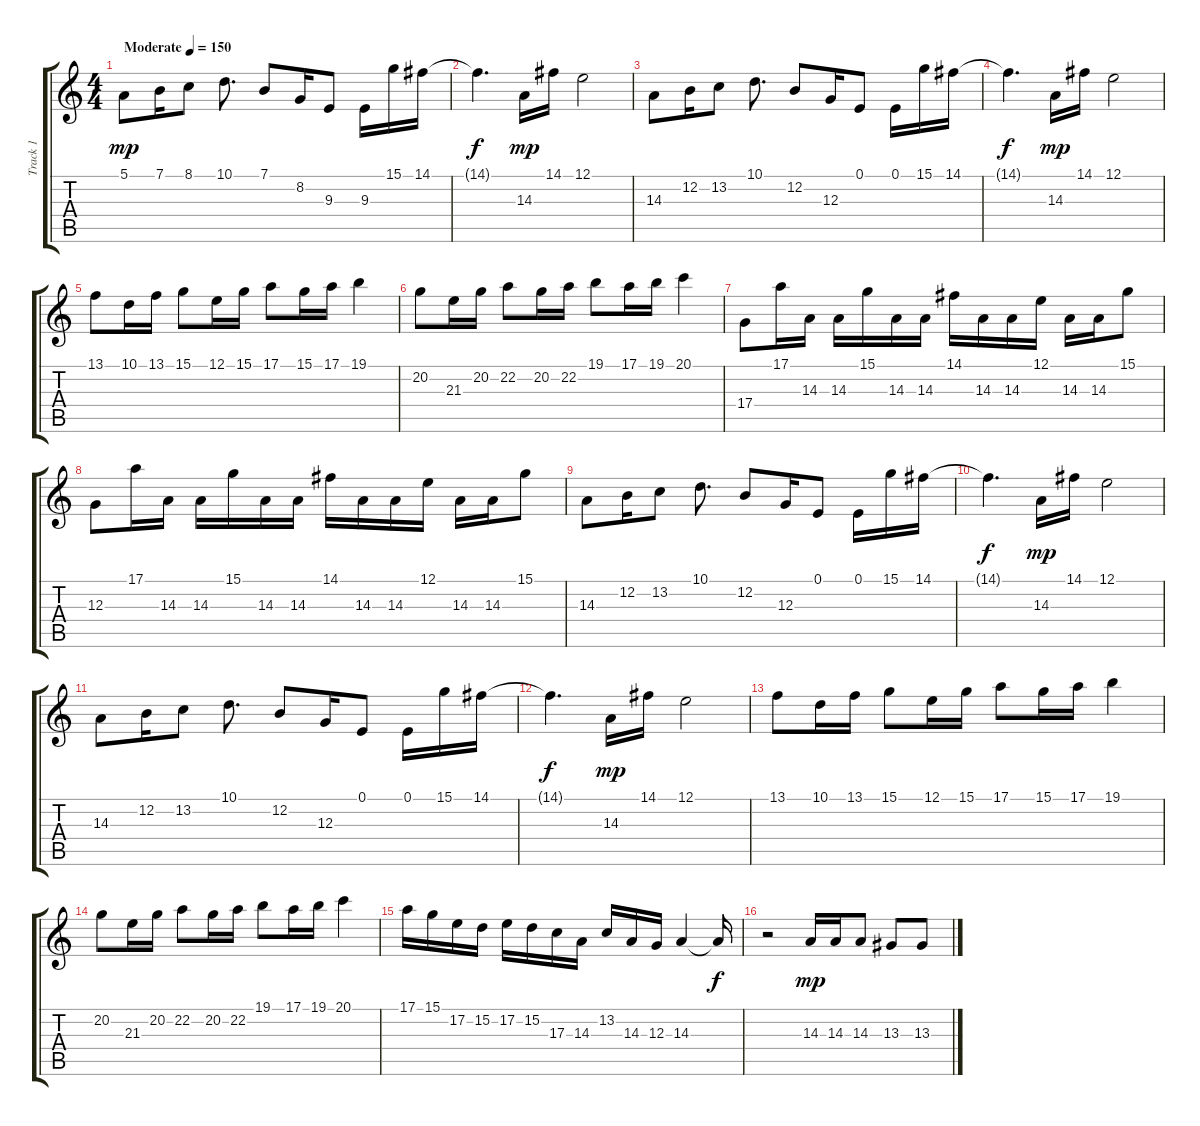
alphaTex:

\track ("Track 1" "Track 1") {instrument lead1square}
\staff {score tabs}
\tuning (E4 B3 G3 D3 A2 E2) {hide}
\ts (4 4)
\tempo (150 "Moderate")
\clef g2
\ks c
5.1.8{dy mp instrument lead1square} 7.1.16 8.1.8 10.1.8{d} 7.1.8 8.2.16 9.3.8 9.3.16 15.1.16 14.1.16 |
14.1{t}.4{d dy f} 14.3.16{dy mp} 14.1.16 12.1.2 |
14.3.8 12.2.16 13.2.8 10.1.8{d} 12.2.8 12.3.16 0.1.8 0.1.16 15.1.16 14.1.16 |
14.1{t}.4{d dy f} 14.3.16{dy mp} 14.1.16 12.1.2 |
13.1.8 10.1.16 13.1.16 15.1.8 12.1.16 15.1.16 17.1.8 15.1.16 17.1.16 19.1.4 |
20.2.8 21.3.16 20.2.16 22.2.8 20.2.16 22.2.16 19.1.8 17.1.16 19.1.16 20.1.4 |
17.4.8 17.1.16 14.3.16 14.3.16 15.1.16 14.3.16 14.3.16 14.1.16 14.3.16 14.3.16 12.1.16 14.3.16 14.3.16 15.1.8 |
12.3.8 17.1.16 14.3.16 14.3.16 15.1.16 14.3.16 14.3.16 14.1.16 14.3.16 14.3.16 12.1.16 14.3.16 14.3.16 15.1.8 |
14.3.8 12.2.16 13.2.8 10.1.8{d} 12.2.8 12.3.16 0.1.8 0.1.16 15.1.16 14.1.16 |
14.1{t}.4{d dy f} 14.3.16{dy mp} 14.1.16 12.1.2 |
14.3.8 12.2.16 13.2.8 10.1.8{d} 12.2.8 12.3.16 0.1.8 0.1.16 15.1.16 14.1.16 |
14.1{t}.4{d dy f} 14.3.16{dy mp} 14.1.16 12.1.2 |
13.1.8 10.1.16 13.1.16 15.1.8 12.1.16 15.1.16 17.1.8 15.1.16 17.1.16 19.1.4 |
20.2.8 21.3.16 20.2.16 22.2.8 20.2.16 22.2.16 19.1.8 17.1.16 19.1.16 20.1.4 |
17.1.16 15.1.16 17.2.16 15.2.16 17.2.16 15.2.16 17.3.16 14.3.16 13.2.16 14.3.16 12.3.16 14.3.4 14.3{t}.16{dy f} |
r.2 14.3.16{dy mp} 14.3.16 14.3.8 13.3.8 13.3.8
